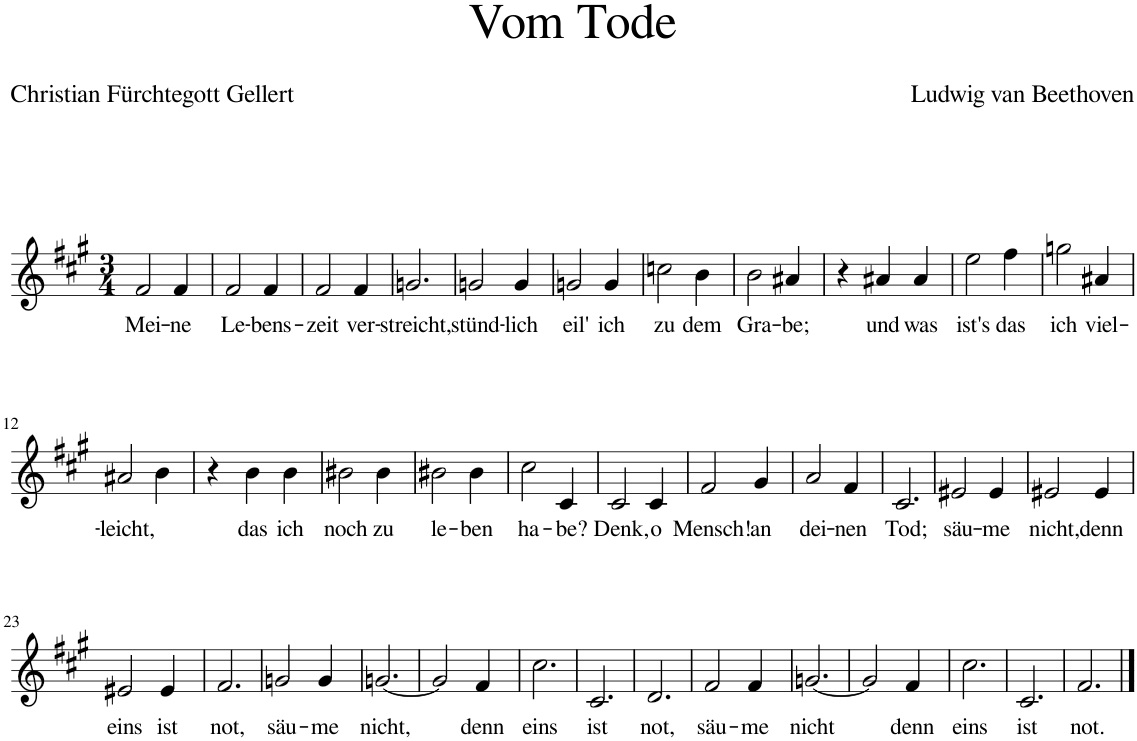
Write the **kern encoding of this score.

**kern	**text
*part1	*part1
*staff1	*staff1
*I"Piano	*
*I'Pno	*
*clefG2	*
*k[f#c#g#]	*
*M3/4	*
=1	=1
!	!LO:LY:b
2f#/	Mei-
!	!LO:LY:b
4f#/	-ne
=2	=2
!	!LO:LY:b
2f#/	Le-
!	!LO:LY:b
4f#/	-bens-
=3	=3
!	!LO:LY:b
2f#/	-zeit
!	!LO:LY:b
4f#/	ver-
=4	=4
!	!LO:LY:b
2.gn/	-streicht,
=5	=5
!	!LO:LY:b
2gn/	stünd-
!	!LO:LY:b
4g/	-lich
=6	=6
!	!LO:LY:b
2gn/	eil'
!	!LO:LY:b
4g/	ich
=7	=7
!	!LO:LY:b
2ccn\	zu
!	!LO:LY:b
4b\	dem
=8	=8
!	!LO:LY:b
2b\	Gra-
!	!LO:LY:b
4a#X/	-be;
=9	=9
4r	.
!	!LO:LY:b
4a#X/	und
!	!LO:LY:b
4a#/	was
=10	=10
!	!LO:LY:b
2ee\	ist's
!	!LO:LY:b
4ff#\	das
=11	=11
!	!LO:LY:b
2ggn\	ich
!	!LO:LY:b
4a#X/	viel-
!!LO:LB:g=z
=12	=12
!	!LO:LY:b
2a#X/	-leicht,
4b\	.
=13	=13
4r	.
!	!LO:LY:b
4b\	das
!	!LO:LY:b
4b\	ich
=14	=14
!	!LO:LY:b
2b#X\	noch
!	!LO:LY:b
4b#\	zu
=15	=15
!	!LO:LY:b
2b#X\	le-
!	!LO:LY:b
4b#\	-ben
=16	=16
!	!LO:LY:b
2cc#\	ha-
!	!LO:LY:b
4c#/	-be?
=17	=17
!	!LO:LY:b
2c#/	Denk,
!	!LO:LY:b
4c#/	o
=18	=18
!	!LO:LY:b
2f#/	Mensch!
!	!LO:LY:b
4g#/	an
=19	=19
!	!LO:LY:b
2a/	dei-
!	!LO:LY:b
4f#/	-nen
=20	=20
!	!LO:LY:b
2.c#/	Tod;
=21	=21
!	!LO:LY:b
2e#X/	säu-
!	!LO:LY:b
4e#/	-me
=22	=22
!	!LO:LY:b
2e#X/	nicht,
!	!LO:LY:b
4e#/	denn
!!LO:LB:g=z
=23	=23
!	!LO:LY:b
2e#X/	eins
!	!LO:LY:b
4e#/	ist
=24	=24
!	!LO:LY:b
2.f#/	not,
=25	=25
!	!LO:LY:b
2gn/	säu-
!	!LO:LY:b
4g/	-me
=26	=26
!	!LO:LY:b
[2.gn/	nicht,
=27	=27
2g/]	.
!	!LO:LY:b
4f#/	denn
=28	=28
!	!LO:LY:b
2.cc#\	eins
=29	=29
!	!LO:LY:b
2.c#/	ist
=30	=30
!	!LO:LY:b
2.d/	not,
=31	=31
!	!LO:LY:b
2f#/	säu-
!	!LO:LY:b
4f#/	-me
=32	=32
!	!LO:LY:b
[2.gn/	nicht
=33	=33
2g/]	.
!	!LO:LY:b
4f#/	denn
=34	=34
!	!LO:LY:b
2.cc#\	eins
=35	=35
!	!LO:LY:b
2.c#/	ist
=36	=36
!	!LO:LY:b
2.f#/	not.
==	==
*-	*-
